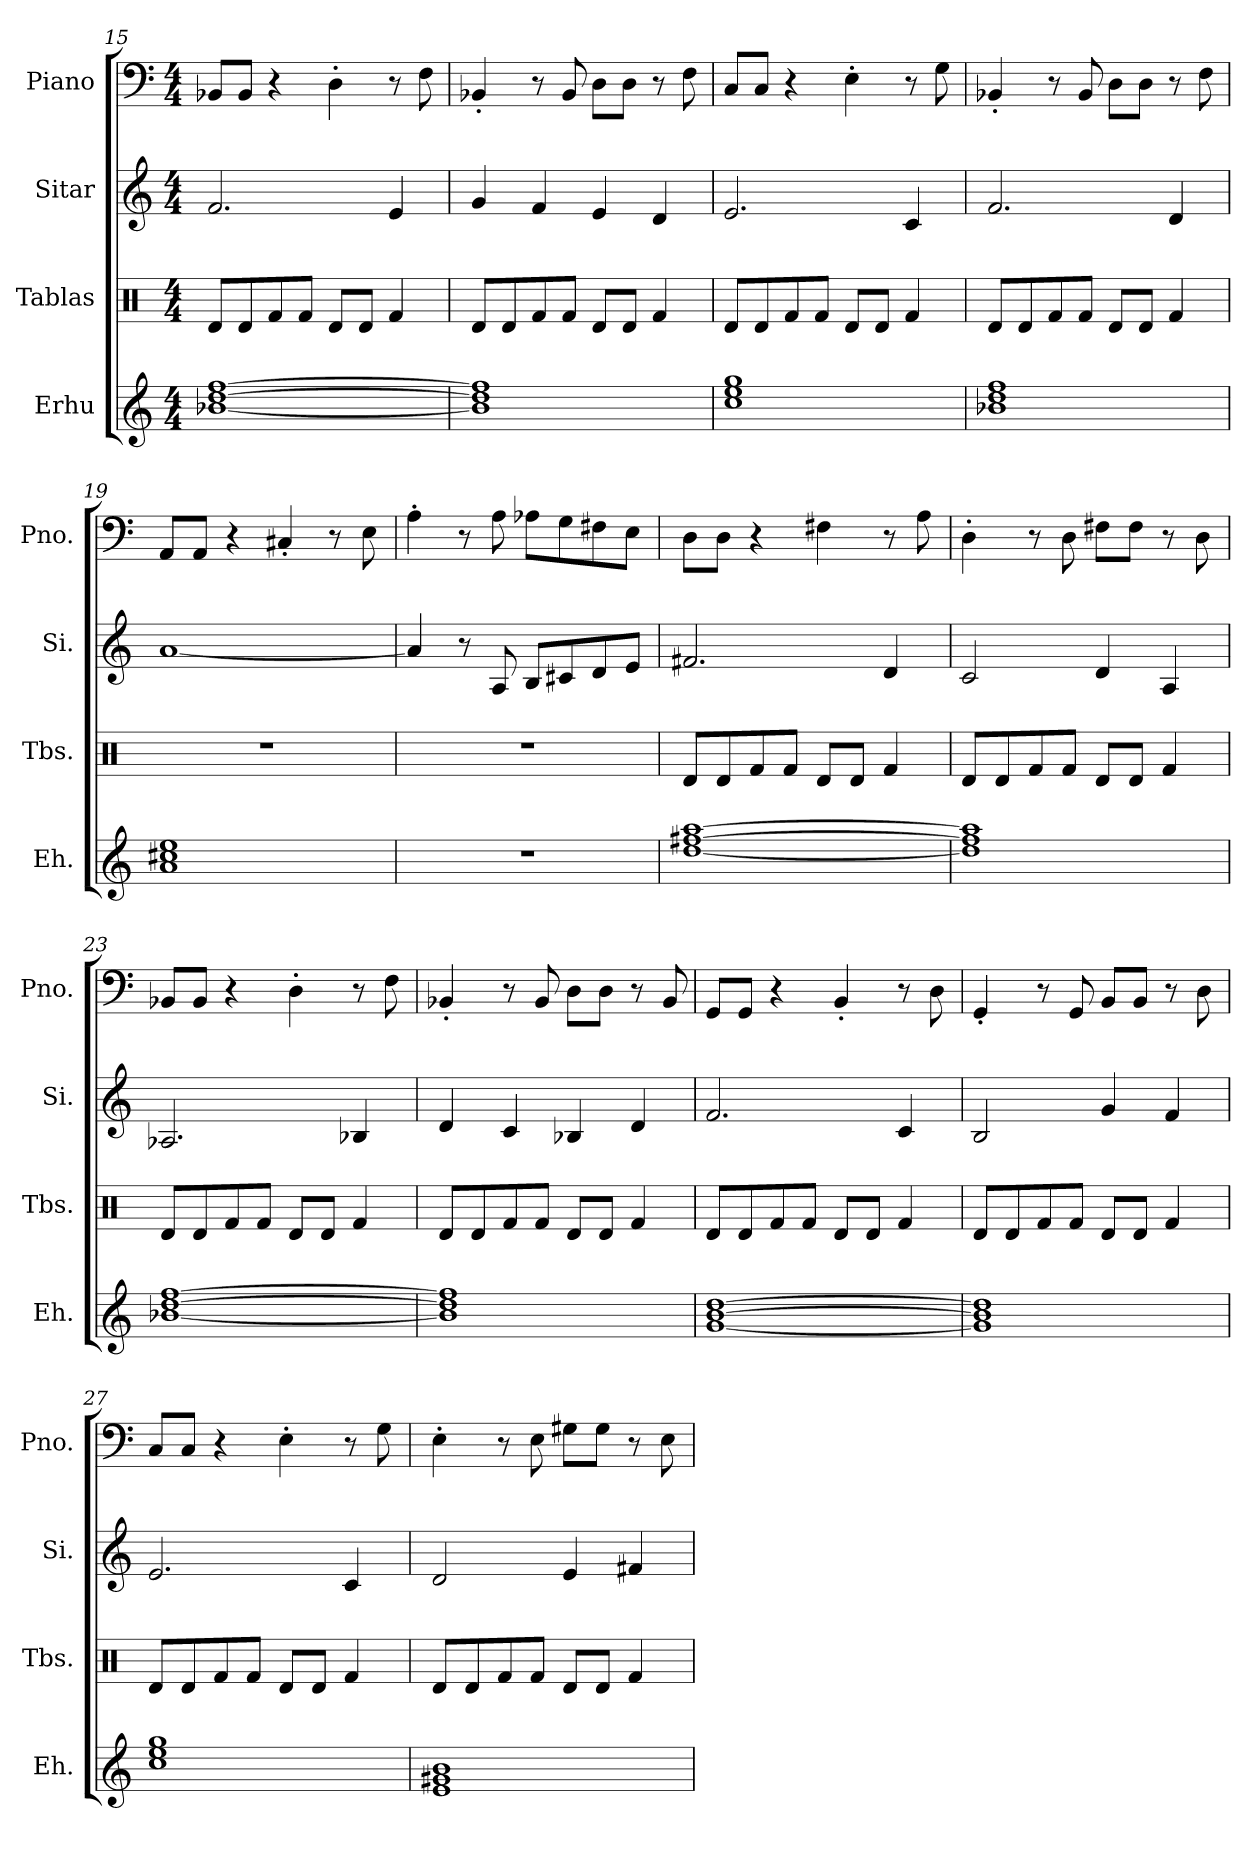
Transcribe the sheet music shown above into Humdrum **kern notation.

**kern	**kern	**kern	**kern
*part4	*part3	*part2	*part1
*staff4	*staff3	*staff2	*staff1
*I"Erhu	*I"Tablas	*I"Sitar	*I"Piano
*I'Eh.	*I'Tbs.	*I'Si.	*I'Pno.
*clefG2	*clefX	*clefG2	*clefF4
*k[]	*k[]	*k[]	*k[]
*M4/4	*M4/4	*M4/4	*M4/4
=15	=15	=15	=15
[1b-X [1dd [1ff	8Rd/L	2.f/	8BB-X/L
.	8Rd/	.	8BB-/J
.	8Rf/	.	4r
.	8Rf/J	.	.
.	8Rd/L	.	4D'\
.	8Rd/J	.	.
.	4Rf/	4e/	8r
.	.	.	8F\
!!LO:PB:g=z
=16	=16	=16	=16
1b-] 1dd] 1ff]	8Rd/L	4g/	4BB-X'/
.	8Rd/	.	.
.	8Rf/	4f/	8r
.	8Rf/J	.	8BB-/
.	8Rd/L	4e/	8D\L
.	8Rd/J	.	8D\J
.	4Rf/	4d/	8r
.	.	.	8F\
=17	=17	=17	=17
1cc 1ee 1gg	8Rd/L	2.e/	8C/L
.	8Rd/	.	8C/J
.	8Rf/	.	4r
.	8Rf/J	.	.
.	8Rd/L	.	4E'\
.	8Rd/J	.	.
.	4Rf/	4c/	8r
.	.	.	8G\
=18	=18	=18	=18
1b-X 1dd 1ff	8Rd/L	2.f/	4BB-X'/
.	8Rd/	.	.
.	8Rf/	.	8r
.	8Rf/J	.	8BB-/
.	8Rd/L	.	8D\L
.	8Rd/J	.	8D\J
.	4Rf/	4d/	8r
.	.	.	8F\
=19	=19	=19	=19
1a 1cc#X 1ee	1r	[1a	8AA/L
.	.	.	8AA/J
.	.	.	4r
.	.	.	4C#X'/
.	.	.	8r
.	.	.	8E\
=20	=20	=20	=20
1r	1r	4a/]	4A'\
.	.	8r	8r
.	.	8A/	8A\
.	.	8B/L	8A-X\L
.	.	8c#X/	8G\
.	.	8d/	8F#X\
.	.	8e/J	8E\J
!!LO:LB:g=z
=21	=21	=21	=21
[1dd [1ff#X [1aa	8Rd/L	2.f#X/	8D\L
.	8Rd/	.	8D\J
.	8Rf/	.	4r
.	8Rf/J	.	.
.	8Rd/L	.	4F#X\
.	8Rd/J	.	.
.	4Rf/	4d/	8r
.	.	.	8A\
=22	=22	=22	=22
1dd] 1ff#] 1aa]	8Rd/L	2c/	4D'\
.	8Rd/	.	.
.	8Rf/	.	8r
.	8Rf/J	.	8D\
.	8Rd/L	4d/	8F#X\L
.	8Rd/J	.	8F#\J
.	4Rf/	4A/	8r
.	.	.	8D\
=23	=23	=23	=23
[1b-X [1dd [1ff	8Rd/L	2.A-X/	8BB-X/L
.	8Rd/	.	8BB-/J
.	8Rf/	.	4r
.	8Rf/J	.	.
.	8Rd/L	.	4D'\
.	8Rd/J	.	.
.	4Rf/	4B-X/	8r
.	.	.	8F\
=24	=24	=24	=24
1b-] 1dd] 1ff]	8Rd/L	4d/	4BB-X'/
.	8Rd/	.	.
.	8Rf/	4c/	8r
.	8Rf/J	.	8BB-/
.	8Rd/L	4B-X/	8D\L
.	8Rd/J	.	8D\J
.	4Rf/	4d/	8r
.	.	.	8BB-/
=25	=25	=25	=25
[1g [1b [1dd	8Rd/L	2.f/	8GG/L
.	8Rd/	.	8GG/J
.	8Rf/	.	4r
.	8Rf/J	.	.
.	8Rd/L	.	4BB'/
.	8Rd/J	.	.
.	4Rf/	4c/	8r
.	.	.	8D\
!!LO:LB:g=z
=26	=26	=26	=26
1g] 1b] 1dd]	8Rd/L	2B/	4GG'/
.	8Rd/	.	.
.	8Rf/	.	8r
.	8Rf/J	.	8GG/
.	8Rd/L	4g/	8BB/L
.	8Rd/J	.	8BB/J
.	4Rf/	4f/	8r
.	.	.	8D\
=27	=27	=27	=27
1cc 1ee 1gg	8Rd/L	2.e/	8C/L
.	8Rd/	.	8C/J
.	8Rf/	.	4r
.	8Rf/J	.	.
.	8Rd/L	.	4E'\
.	8Rd/J	.	.
.	4Rf/	4c/	8r
.	.	.	8G\
=28	=28	=28	=28
1e 1g#X 1b	8Rd/L	2d/	4E'\
.	8Rd/	.	.
.	8Rf/	.	8r
.	8Rf/J	.	8E\
.	8Rd/L	4e/	8G#X\L
.	8Rd/J	.	8G#\J
.	4Rf/	4f#X/	8r
.	.	.	8E\
=	=	=	=
*-	*-	*-	*-
